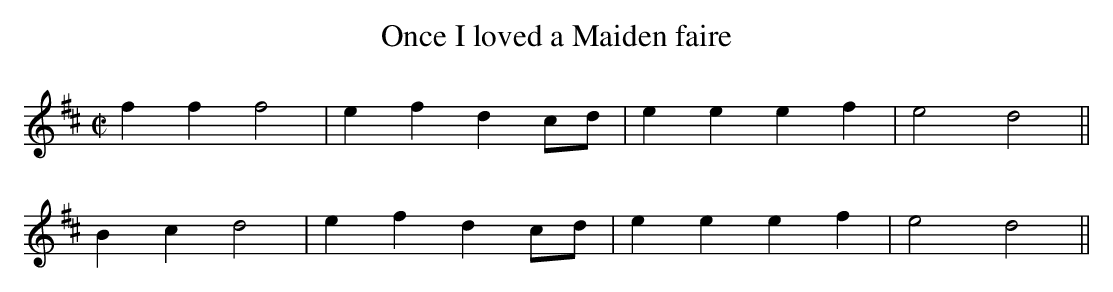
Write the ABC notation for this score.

X:1
T:Once I loved a Maiden faire
M:C|
L:1/4
K:D
fff2|efd c/2d/2|eeef|e2d2||
Bcd2|efd c/2d/2|eeef|e2d2||
